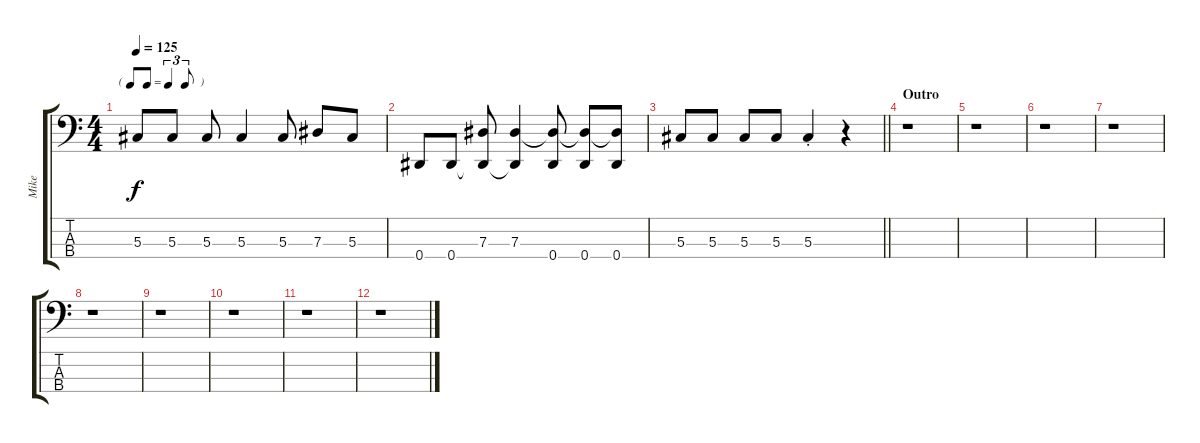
\track ("Mike" "Mike") {instrument electricbasspick}
\staff {score tabs}
\tuning (Gb2 Db2 Ab1 Eb1) {hide}
\ts (4 4)
\tf triplet8th
\tempo 125
\clef f4
\ks c
5.3.8{dy f} 5.3.8 5.3.8 5.3.4 5.3.8 7.3.8 5.3.8 |
0.4.8 0.4.8 (7.3 0.4{t}).8 (7.3 0.4{t}).4 (7.3{t} 0.4).8 (7.3{t} 0.4).8 (7.3{t} 0.4).8 |
\barLineRight lightlight
5.3.8 5.3.8 5.3.8 5.3.8 5.3{st}.4 r.4 |
\section ("" "Outro")
r.1 |
r.1 |
r.1 |
r.1 |
r.1 |
r.1 |
r.1 |
r.1 |
r.1
